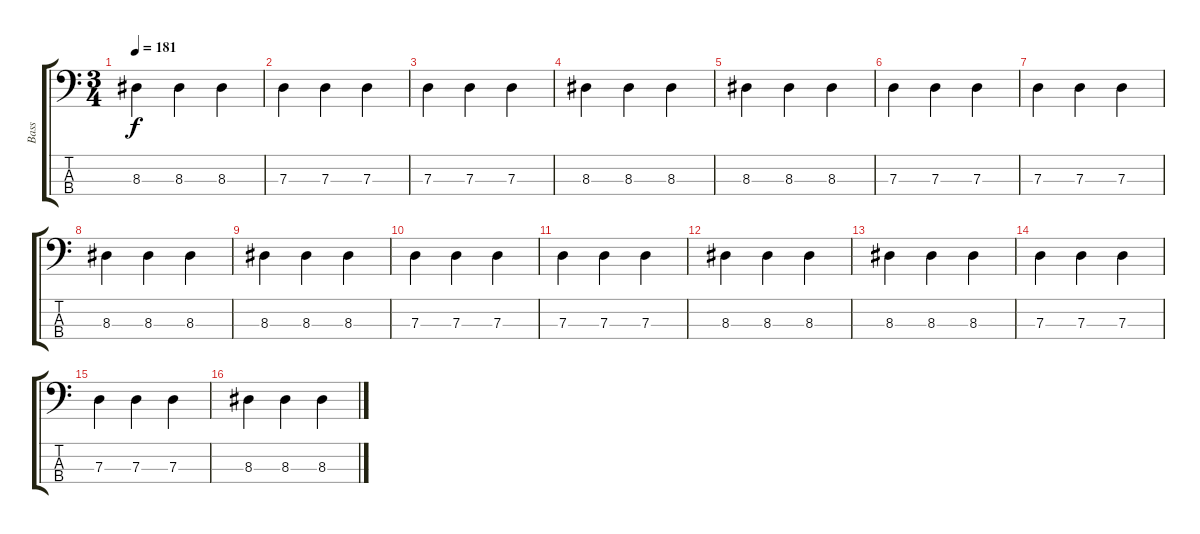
\track ("Bass" "Bass") {instrument electricbassfinger}
\staff {score tabs}
\tuning (F2 C2 G1 D1) {hide}
\ts (3 4)
\tempo 181
\clef f4
\ks c
8.3.4{dy f} 8.3.4 8.3.4 |
7.3.4 7.3.4 7.3.4 |
7.3.4 7.3.4 7.3.4 |
8.3.4 8.3.4 8.3.4 |
8.3.4 8.3.4 8.3.4 |
7.3.4 7.3.4 7.3.4 |
7.3.4 7.3.4 7.3.4 |
8.3.4 8.3.4 8.3.4 |
8.3.4 8.3.4 8.3.4 |
7.3.4 7.3.4 7.3.4 |
7.3.4 7.3.4 7.3.4 |
8.3.4 8.3.4 8.3.4 |
8.3.4 8.3.4 8.3.4 |
7.3.4 7.3.4 7.3.4 |
7.3.4 7.3.4 7.3.4 |
8.3.4 8.3.4 8.3.4
